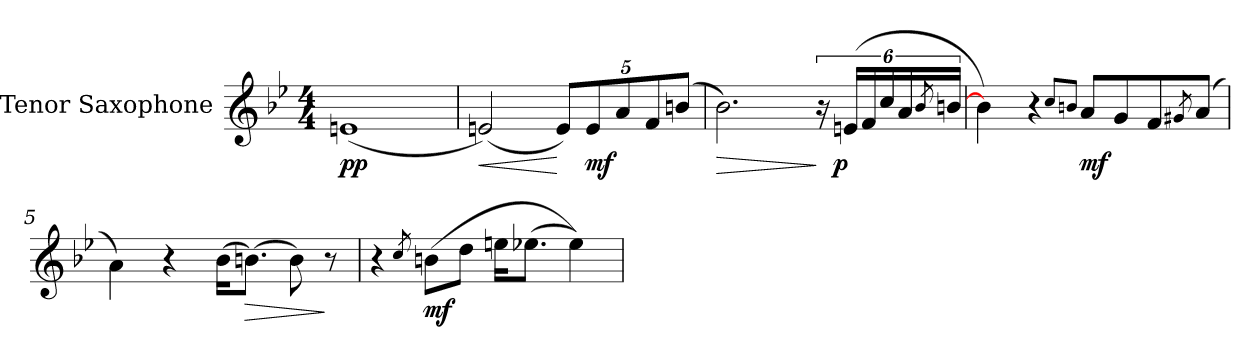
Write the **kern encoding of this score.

**kern	**dynam
*part1	*part1
*staff1	*staff1
*I"Tenor Saxophone	*
*I'T. Sax.	*
*clefG2	*
*ITrd8c14	*
*k[b-e-]	*
*M4/4	*
=1	=1
!	!LO:DY:b
(1En	pp
=2	=2
!	!LO:HP:b
(2En/)	<
*Xbrackettup	*
10E/L)	[
!	!LO:DY:b
10E/	mf
10A/	.
10F/	.
(10Bn/J	.
=3	=3
!	!LO:HP:b
2.B-\)	>
*brackettup	*
24r	]
!	!LO:DY:b
(24En/LL	p
24F/	.
24c/	.
24A/	.
[<8qB-/	.
24Bn/JJ	.
=4	=4
4B-\])	.
4r	.
8qc/L	.
8qBn/J	.
!	!LO:DY:b
8A/L	mf
8G/	.
8F/	.
8qG#X/	.
(<8A/J	.
!!LO:LB:g=z
=5	=5
4A\)	.
4r	.
(16B-\KL	.
!	!LO:HP:b
(8.Bn\J)	>
8B\)	.
8r	]
=6	=6
4r	.
8qc/	.
!	!LO:DY:b
(8Bn\L	mf
8d\J	.
16en\KL	.
(8.e-X\J	.
4e-\))	.
=	=
*-	*-
